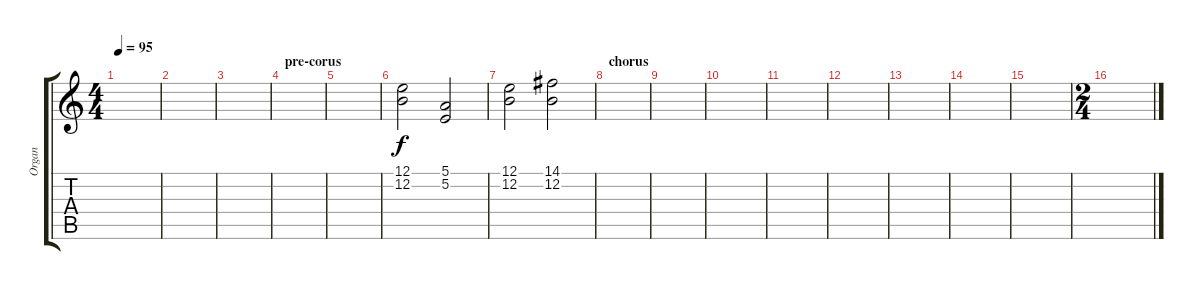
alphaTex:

\track ("Organ" "Organ") {instrument percussiveorgan}
\staff {score tabs}
\tuning (E4 B3 G3 D3 A2 E2) {hide}
\ts (4 4)
\tempo 95
\clef g2
\ks c
|
|
|
\section ("" "pre-corus")
|
|
(12.1 12.2).2 (5.1 5.2).2 |
(12.1 12.2).2 (14.1 12.2).2 |
\section ("" "chorus")
|
|
|
|
|
|
|
|
\ts (2 4)
